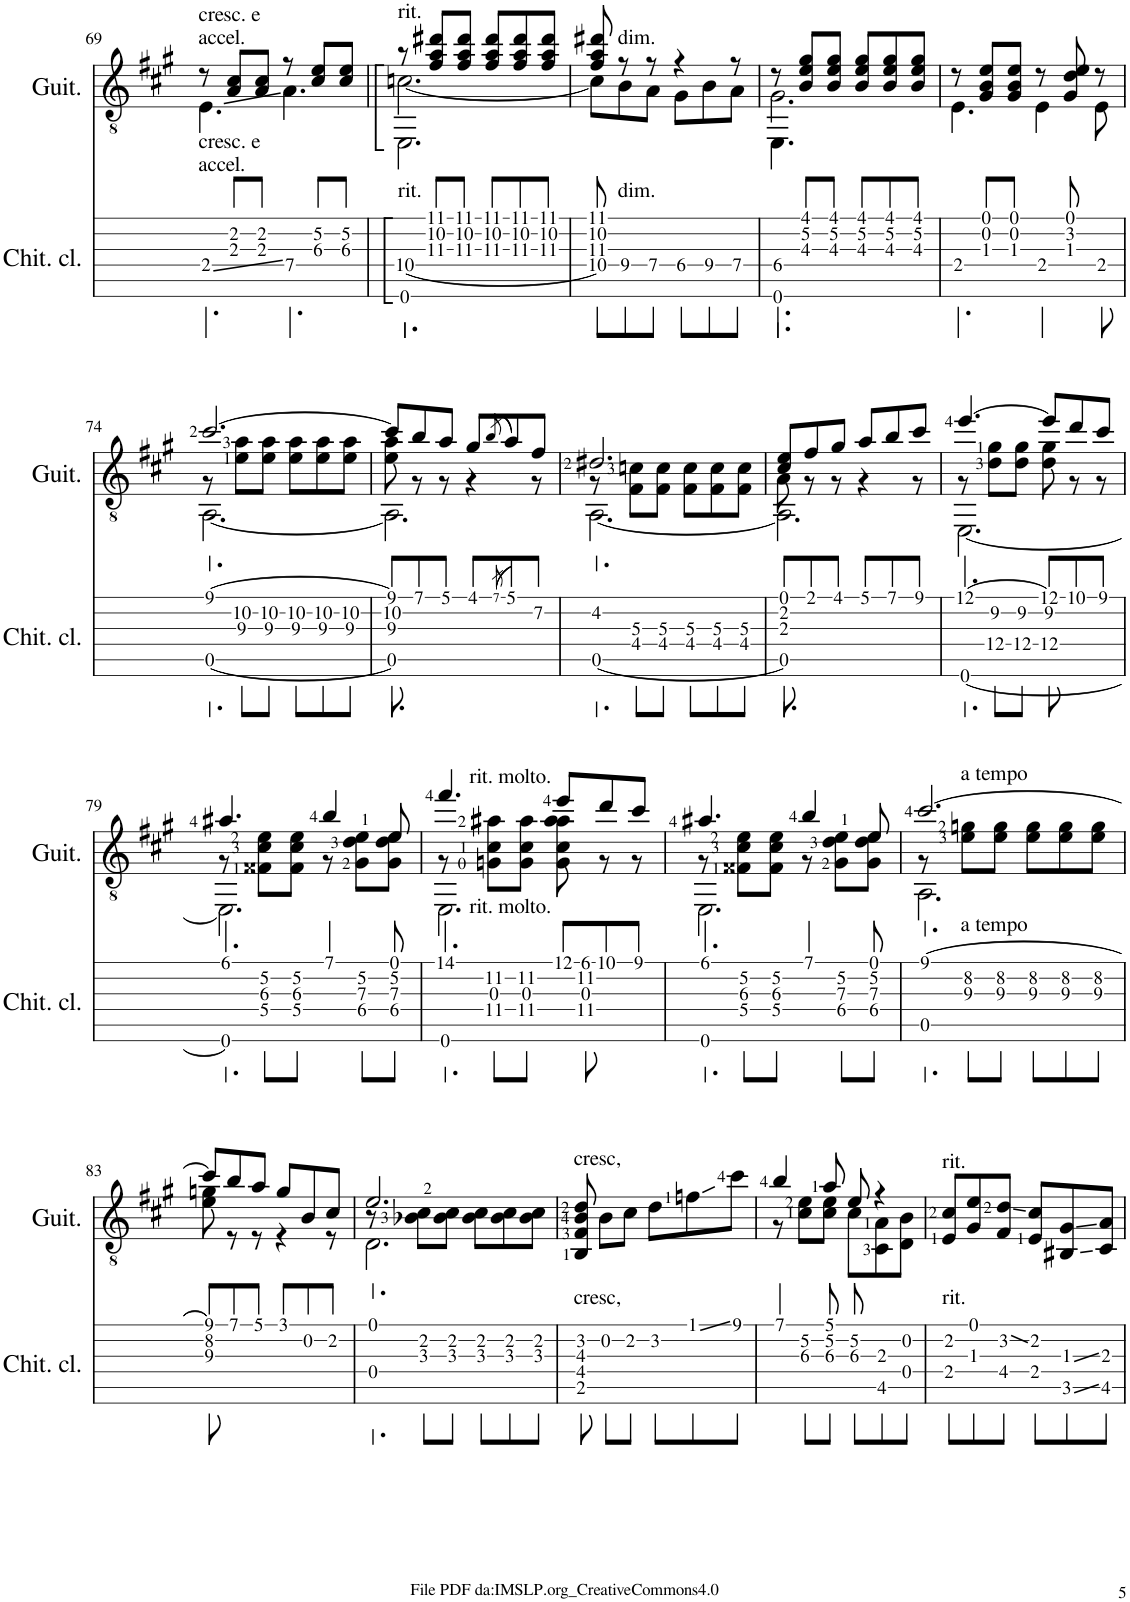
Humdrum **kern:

**kern	**kern
*part2	*part1
*staff2	*staff1
*I"Chitarra classica	*I"Guitar
*I'Chit. cl.	*I'Guit.
!!LO:PB:g=z
*	*clefGv2
*k[f#c#g#]	*k[f#c#g#]
*M6/8	*M6/8
=69	=69
*^	*^
!	!	!LO:TX:a:t=cresc. e	!
!	!	!LO:TX:a:t=accel.	!
!LO:TX:a:t=cresc. e	!	!	!
!LO:TX:a:t=accel.	!	!	!
8r	4.E\	8r	4.E\
8A/ 8c#/L	.	8A/ 8c#/L	.
8A/ 8c#/J	.	8A/ 8c#/J	.
8r	4.A\	8r	4.A\
8c#/ 8e/L	.	8c#/ 8e/L	.
8c#/ 8e/J	.	8c#/ 8e/J	.
=70	=70	=70	=70
*	*^	*	*^
!	!	!	!LO:TX:a:t=rit.	!	!
!LO:TX:a:t=rit.	!	!	!	!	!
8r	[2.cn\	2.EE\	8r	[2.cn\	2.EE\
8f#/ 8a/ 8dd#X/L	.	.	8f#/ 8a/ 8dd#X/L	.	.
8f#/ 8a/ 8dd#/J	.	.	8f#/ 8a/ 8dd#/J	.	.
8f#/ 8a/ 8dd#/L	.	.	8f#/ 8a/ 8dd#/L	.	.
8f#/ 8a/ 8dd#/	.	.	8f#/ 8a/ 8dd#/	.	.
8f#/ 8a/ 8dd#/J	.	.	8f#/ 8a/ 8dd#/J	.	.
*	*v	*v	*	*	*
*	*	*	*v	*v
=71	=71	=71	=71
8f#/ 8a/ 8dd#X/	8c\L]	8f#/ 8a/ 8dd#X/	8c\L]
!	!	!LO:TX:a:t=dim.	!
!LO:TX:a:t=dim.	!	!	!
8r	8B\	8r	8B\
8r	8A\J	8r	8A\J
4r	8G#\L	4r	8G#\L
.	8B\	.	8B\
8r	8A\J	8r	8A\J
=72	=72	=72	=72
*	*^	*	*^
8r	2.G#\	4.EE\	8r	2.G#\	4.EE\
8B/ 8e/ 8g#/L	.	.	8B/ 8e/ 8g#/L	.	.
8B/ 8e/ 8g#/J	.	.	8B/ 8e/ 8g#/J	.	.
8B/ 8e/ 8g#/L	.	4.ryy	8B/ 8e/ 8g#/L	.	4.ryy
8B/ 8e/ 8g#/	.	.	8B/ 8e/ 8g#/	.	.
8B/ 8e/ 8g#/J	.	.	8B/ 8e/ 8g#/J	.	.
*	*v	*v	*	*	*
*	*	*	*v	*v
=73	=73	=73	=73
8r	4.E\	8r	4.E\
8G#/ 8B/ 8e/L	.	8G#/ 8B/ 8e/L	.
8G#/ 8B/ 8e/J	.	8G#/ 8B/ 8e/J	.
8r	4E\	8r	4E\
8G#/ 8d/ 8e/	.	8G#/ 8d/ 8e/	.
8r	8E\	8r	8E\
!!LO:LB:g=z
=74	=74	=74	=74
*	*^	*	*^
[2.cc#/	8r	[2.AA\	[2.cc#/	8r	[2.AA\
.	8e\ 8a\L	.	.	8e\ 8a\L	.
.	8e\ 8a\J	.	.	8e\ 8a\J	.
.	8e\ 8a\L	.	.	8e\ 8a\L	.
.	8e\ 8a\	.	.	8e\ 8a\	.
.	8e\ 8a\J	.	.	8e\ 8a\J	.
=75	=75	=75	=75	=75	=75
8cc#/L]	8e\ 8a\	2.AA\]	8cc#/L]	8e\ 8a\	2.AA\]
8b/	8r	.	8b/	8r	.
8a/J	8r	.	8a/J	8r	.
8g#/L	4r	.	8g#/L	4r	.
((8qb/	.	.	((8qb/	.	.
8a/))	.	.	8a/))	.	.
8f#/J	8r	.	8f#/J	8r	.
=76	=76	=76	=76	=76	=76
2.d#X/	8r	[2.AA\	2.d#X/	8r	[2.AA\
.	8F#\ 8cn\L	.	.	8F#\ 8cn\L	.
.	8F#\ 8c\J	.	.	8F#\ 8c\J	.
.	8F#\ 8c\L	.	.	8F#\ 8c\L	.
.	8F#\ 8c\	.	.	8F#\ 8c\	.
.	8F#\ 8c\J	.	.	8F#\ 8c\J	.
=77	=77	=77	=77	=77	=77
8c#/ 8e/L	8A\	2.AA\]	8c#/ 8e/L	8A\	2.AA\]
8f#/	8r	.	8f#/	8r	.
8g#/J	8r	.	8g#/J	8r	.
8a/L	4r	.	8a/L	4r	.
8b/	.	.	8b/	.	.
8cc#/J	8r	.	8cc#/J	8r	.
=78	=78	=78	=78	=78	=78
[4.ee/	8r	[2.EE\	[4.ee/	8r	[2.EE\
.	8d\ 8g#\L	.	.	8d\ 8g#\L	.
.	8d\ 8g#\J	.	.	8d\ 8g#\J	.
8ee/L]	8d\ 8g#\	.	8ee/L]	8d\ 8g#\	.
8dd/	8r	.	8dd/	8r	.
8cc#/J	8r	.	8cc#/J	8r	.
!!LO:LB:g=z	!!	!!
=79	=79	=79	=79	=79	=79
4.a#X/	8r	2.EE\]	4.a#X/	8r	2.EE\]
.	8F##X\ 8c#\ 8e\L	.	.	8F##X\ 8c#\ 8e\L	.
.	8F##\ 8c#\ 8e\J	.	.	8F##\ 8c#\ 8e\J	.
4b/	8r	.	4b/	8r	.
.	8G#\ 8d\ 8e\L	.	.	8G#\ 8d\ 8e\L	.
8e/	8G#\ 8d\ 8e\J	.	8e/	8G#\ 8d\ 8e\J	.
=80	=80	=80	=80	=80	=80
4.ff#/	8r	2.EE\	4.ff#/	8r	2.EE\
!	!	!	!	!LO:TX:a:t=rit. molto.	!
!	!LO:TX:a:t=rit. molto.	!	!	!	!
.	8c#\ 8Gn\ 8a#X\L	.	.	8Gn\ 8c#\ 8a#X\L	.
.	8c#\ 8G\ 8a#\J	.	.	8G\ 8c#\ 8a#\J	.
8ee/L	8c#\ 8G\ 8a#\ 8a#\	.	8ee/L	8G\ 8c#\ 8a#\ 8a#\	.
8dd/	8r	.	8dd/	8r	.
8cc#/J	8r	.	8cc#/J	8r	.
=81	=81	=81	=81	=81	=81
4.a#X/	8r	2.EE\	4.a#X/	8r	2.EE\
.	8F##X\ 8c#\ 8e\L	.	.	8F##X\ 8c#\ 8e\L	.
.	8F##\ 8c#\ 8e\J	.	.	8F##\ 8c#\ 8e\J	.
4b/	8r	.	4b/	8r	.
.	8G#\ 8d\ 8e\L	.	.	8G#\ 8d\ 8e\L	.
8e/	8G#\ 8d\ 8e\J	.	8e/	8G#\ 8d\ 8e\J	.
=82	=82	=82	=82	=82	=82
[2.cc#/	8r	2.AA\	[2.cc#/	8r	2.AA\
!	!	!	!	!LO:TX:a:t=a tempo	!
!	!LO:TX:a:t=a tempo	!	!	!	!
.	8e\ 8gn\L	.	.	8e\ 8gn\L	.
.	8e\ 8g\J	.	.	8e\ 8g\J	.
.	8e\ 8g\L	.	.	8e\ 8g\L	.
.	8e\ 8g\	.	.	8e\ 8g\	.
.	8e\ 8g\J	.	.	8e\ 8g\J	.
*	*v	*v	*	*	*
*	*	*	*v	*v
!!LO:LB:g=z
=83	=83	=83	=83
8cc#/L]	8e\ 8gn\	8cc#/L]	8e\ 8gn\
8b/	8r	8b/	8r
8a/J	8r	8a/J	8r
8g/L	4r	8g/L	4r
8B/	.	8B/	.
8c#/J	8r	8c#/J	8r
=84	=84	=84	=84
*	*^	*	*^
2.e/	8r	2.D\	2.e/	8r	2.D\
.	8B-X\ 8c#\L	.	.	8B-X\ 8c#\L	.
.	8B-\ 8c#\J	.	.	8B-\ 8c#\J	.
.	8B-\ 8c#\L	.	.	8B-\ 8c#\L	.
.	8B-\ 8c#\	.	.	8B-\ 8c#\	.
.	8B-\ 8c#\J	.	.	8B-\ 8c#\J	.
*	*v	*v	*	*	*
*	*	*	*v	*v
=85	=85	=85	=85
!	!	!LO:TX:a:t=cresc,	!
!LO:TX:a:t=cresc,	!	!	!
*v	*v	*	*
*	*v	*v
8BB\ 8F#\ 8B\ 8d\	8BB/ 8F#/ 8B/ 8d/
8B\L	8B\L
8c#\J	8c#\J
8d\L	8d\L
8fn\	8fn\
8cc#\J	8cc#\J
=86	=86
*^	*^
4b/	8r	4b/	8r
.	8c#\ 8e\L	.	8c#\ 8e\L
8a/	8c#\ 8e\J	8a/	8c#\ 8e\J
8e/	8c#\L	8e/	8c#\L
4r	8C#\ 8A\	4r	8C#\ 8A\
.	8D\ 8B\J	.	8D\ 8B\J
=87	=87	=87	=87
!	!	!LO:TX:a:t=rit.	!
!LO:TX:a:t=rit.	!	!	!
*v	*v	*	*
*	*v	*v
8E\ 8c#\L	8E/ 8c#/L
8G#\ 8e\	8G#/ 8e/
8F#\ 8d\J	8F#/ 8d/J
8E\ 8c#\L	8E/ 8c#/L
8BB#X\ 8G#\	8BB#X/ 8G#/
8C#\ 8A\J	8C#/ 8A/J
=	=
*-	*-
